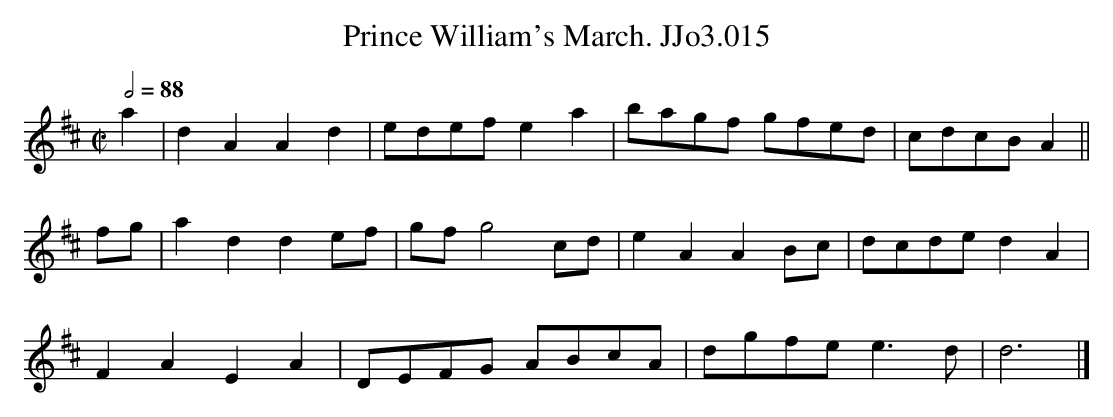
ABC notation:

X:1
T:Prince William's March. JJo3.015
M:C|
L:1/4
Q:1/2=88
K:D
a | dAAd | e/d/e/f/ ea | b/a/g/f/ g/f/e/d/ | c/d/c/B/ A ||
f/g/ |adde/f/ | g/f/ g2 c/d/ | eAAB/c/ | d/c/d/e/ dA |
FAEA | D/E/F/G/ A/B/c/A/ | d/g/f/e/ e>d | d3 |]
